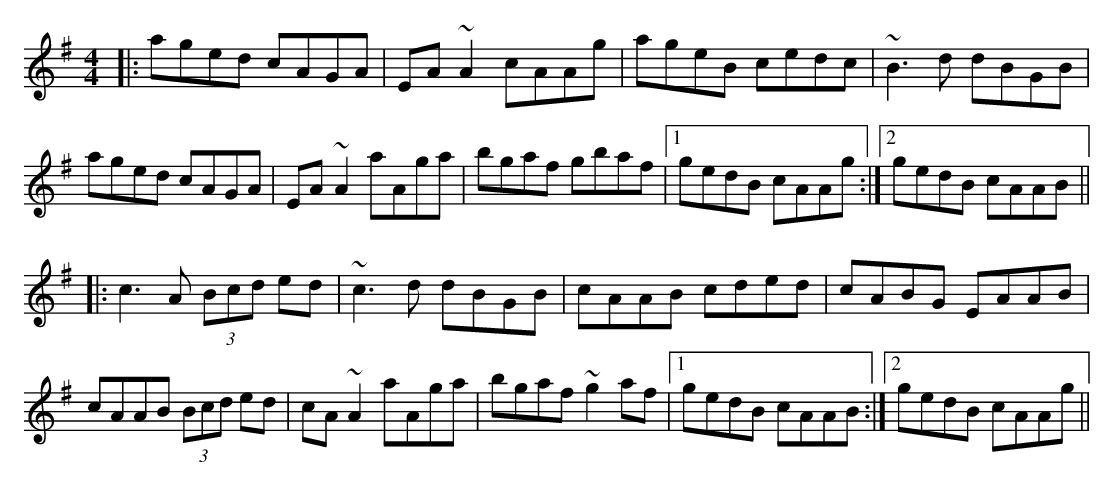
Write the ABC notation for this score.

X:1
M:4/4
K:Ador
|:aged cAGA|EA~A2 cAAg|ageB cedc|~B3d dBGB|
aged cAGA|EA~A2 aAga|bgaf gbaf|1 gedB cAAg:|2 gedB cAAB||
|:c3A (3Bcd ed|~c3d dBGB|cAAB cded|cABG EAAB|
cAAB (3Bcd ed|cA~A2 aAga|bgaf ~g2af|1 gedB cAAB:|2 gedB cAAg||
